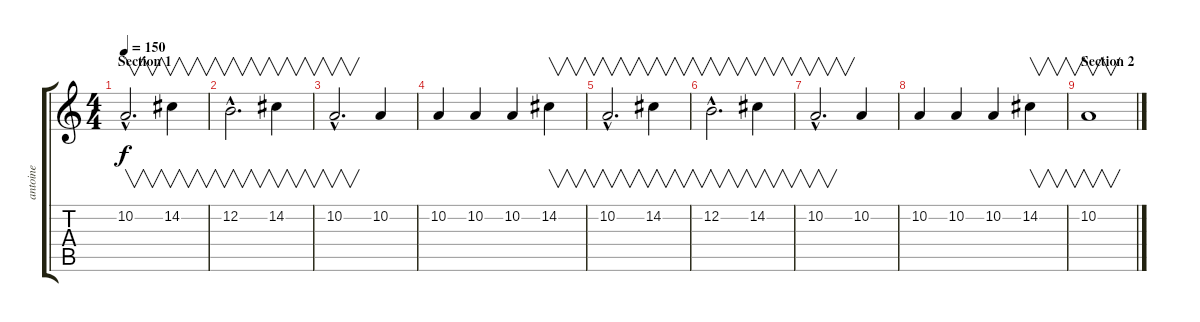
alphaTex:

\track ("antoine" "antoine") {instrument violin}
\staff {score tabs}
\tuning (E4 B3 G3 D3 A2 E2) {hide}
\ts (4 4)
\section ("" "Section 1")
\tempo 150
\clef g2
\ks c
10.2{hac}.2{v d dy f} 14.2.4{v} |
12.2{hac}.2{v d} 14.2.4{v} |
10.2{hac}.2{v d} 10.2.4 |
10.2.4 10.2.4 10.2.4 14.2.4{v} |
10.2{hac}.2{v d} 14.2.4{v} |
12.2{hac}.2{v d} 14.2.4{v} |
10.2{hac}.2{v d} 10.2.4 |
10.2.4 10.2.4 10.2.4 14.2.4{v} |
\section ("" "Section 2")
10.2.1{v}
